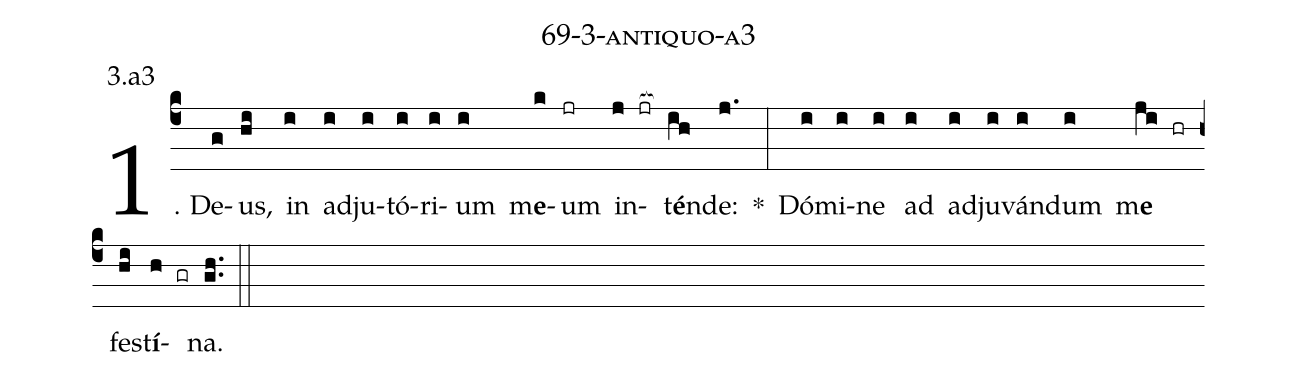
name: 69-3-antiquo-a3;
annotation: 3.a3;
%%
(c4)1. De(g)us,(hi) in(i) ad(i)ju(i)tó(i)ri(i)um(i) m<b>e</b>(k)um(jr) in(j jr[ocb:1{])t<b>é</b>n(ih[ocb:0}])de:(j.) *(:) Dó(i)mi(i)ne(i) ad(i) ad(i)ju(i)ván(i)dum(i) m<b>e</b>(ji hr) fes(hi)t<b>í</b>(h gr)na.(gh..) (::)
